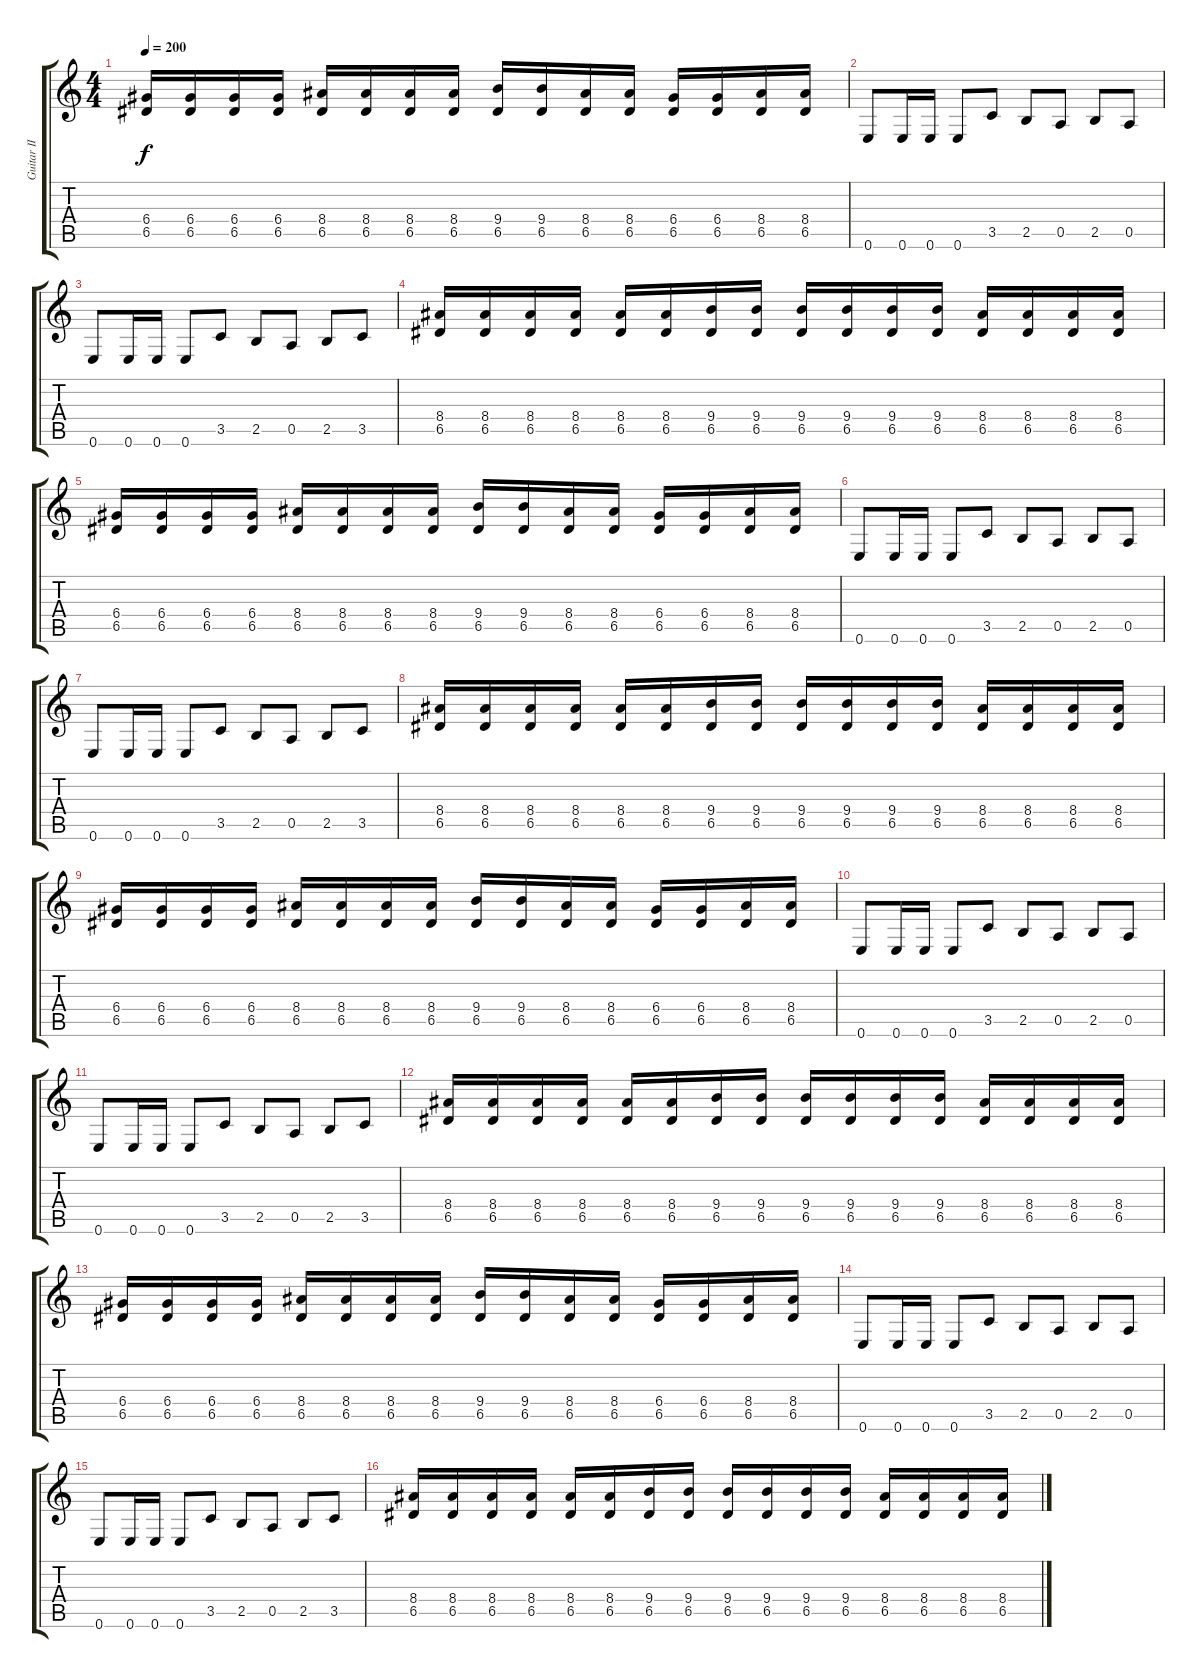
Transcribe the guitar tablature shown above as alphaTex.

\track ("Guitar II" "Guitar II") {instrument distortionguitar}
\staff {score tabs}
\tuning (E4 B3 G3 D3 A2 E2) {hide}
\ts (4 4)
\tempo 200
\clef g2
\ks c
(6.4 6.5).16{dy f} (6.4 6.5).16 (6.4 6.5).16 (6.4 6.5).16 (8.4 6.5).16 (8.4 6.5).16 (8.4 6.5).16 (8.4 6.5).16 (9.4 6.5).16 (9.4 6.5).16 (8.4 6.5).16 (8.4 6.5).16 (6.4 6.5).16 (6.4 6.5).16 (8.4 6.5).16 (8.4 6.5).16 |
0.6.8 0.6.16 0.6.16 0.6.8 3.5.8 2.5.8 0.5.8 2.5.8 0.5.8 |
0.6.8 0.6.16 0.6.16 0.6.8 3.5.8 2.5.8 0.5.8 2.5.8 3.5.8 |
(8.4 6.5).16 (8.4 6.5).16 (8.4 6.5).16 (8.4 6.5).16 (8.4 6.5).16 (8.4 6.5).16 (9.4 6.5).16 (9.4 6.5).16 (9.4 6.5).16 (9.4 6.5).16 (9.4 6.5).16 (9.4 6.5).16 (8.4 6.5).16 (8.4 6.5).16 (8.4 6.5).16 (8.4 6.5).16 |
(6.4 6.5).16 (6.4 6.5).16 (6.4 6.5).16 (6.4 6.5).16 (8.4 6.5).16 (8.4 6.5).16 (8.4 6.5).16 (8.4 6.5).16 (9.4 6.5).16 (9.4 6.5).16 (8.4 6.5).16 (8.4 6.5).16 (6.4 6.5).16 (6.4 6.5).16 (8.4 6.5).16 (8.4 6.5).16 |
0.6.8 0.6.16 0.6.16 0.6.8 3.5.8 2.5.8 0.5.8 2.5.8 0.5.8 |
0.6.8 0.6.16 0.6.16 0.6.8 3.5.8 2.5.8 0.5.8 2.5.8 3.5.8 |
(8.4 6.5).16 (8.4 6.5).16 (8.4 6.5).16 (8.4 6.5).16 (8.4 6.5).16 (8.4 6.5).16 (9.4 6.5).16 (9.4 6.5).16 (9.4 6.5).16 (9.4 6.5).16 (9.4 6.5).16 (9.4 6.5).16 (8.4 6.5).16 (8.4 6.5).16 (8.4 6.5).16 (8.4 6.5).16 |
(6.4 6.5).16 (6.4 6.5).16 (6.4 6.5).16 (6.4 6.5).16 (8.4 6.5).16 (8.4 6.5).16 (8.4 6.5).16 (8.4 6.5).16 (9.4 6.5).16 (9.4 6.5).16 (8.4 6.5).16 (8.4 6.5).16 (6.4 6.5).16 (6.4 6.5).16 (8.4 6.5).16 (8.4 6.5).16 |
0.6.8 0.6.16 0.6.16 0.6.8 3.5.8 2.5.8 0.5.8 2.5.8 0.5.8 |
0.6.8 0.6.16 0.6.16 0.6.8 3.5.8 2.5.8 0.5.8 2.5.8 3.5.8 |
(8.4 6.5).16 (8.4 6.5).16 (8.4 6.5).16 (8.4 6.5).16 (8.4 6.5).16 (8.4 6.5).16 (9.4 6.5).16 (9.4 6.5).16 (9.4 6.5).16 (9.4 6.5).16 (9.4 6.5).16 (9.4 6.5).16 (8.4 6.5).16 (8.4 6.5).16 (8.4 6.5).16 (8.4 6.5).16 |
(6.4 6.5).16 (6.4 6.5).16 (6.4 6.5).16 (6.4 6.5).16 (8.4 6.5).16 (8.4 6.5).16 (8.4 6.5).16 (8.4 6.5).16 (9.4 6.5).16 (9.4 6.5).16 (8.4 6.5).16 (8.4 6.5).16 (6.4 6.5).16 (6.4 6.5).16 (8.4 6.5).16 (8.4 6.5).16 |
0.6.8 0.6.16 0.6.16 0.6.8 3.5.8 2.5.8 0.5.8 2.5.8 0.5.8 |
0.6.8 0.6.16 0.6.16 0.6.8 3.5.8 2.5.8 0.5.8 2.5.8 3.5.8 |
(8.4 6.5).16 (8.4 6.5).16 (8.4 6.5).16 (8.4 6.5).16 (8.4 6.5).16 (8.4 6.5).16 (9.4 6.5).16 (9.4 6.5).16 (9.4 6.5).16 (9.4 6.5).16 (9.4 6.5).16 (9.4 6.5).16 (8.4 6.5).16 (8.4 6.5).16 (8.4 6.5).16 (8.4 6.5).16
